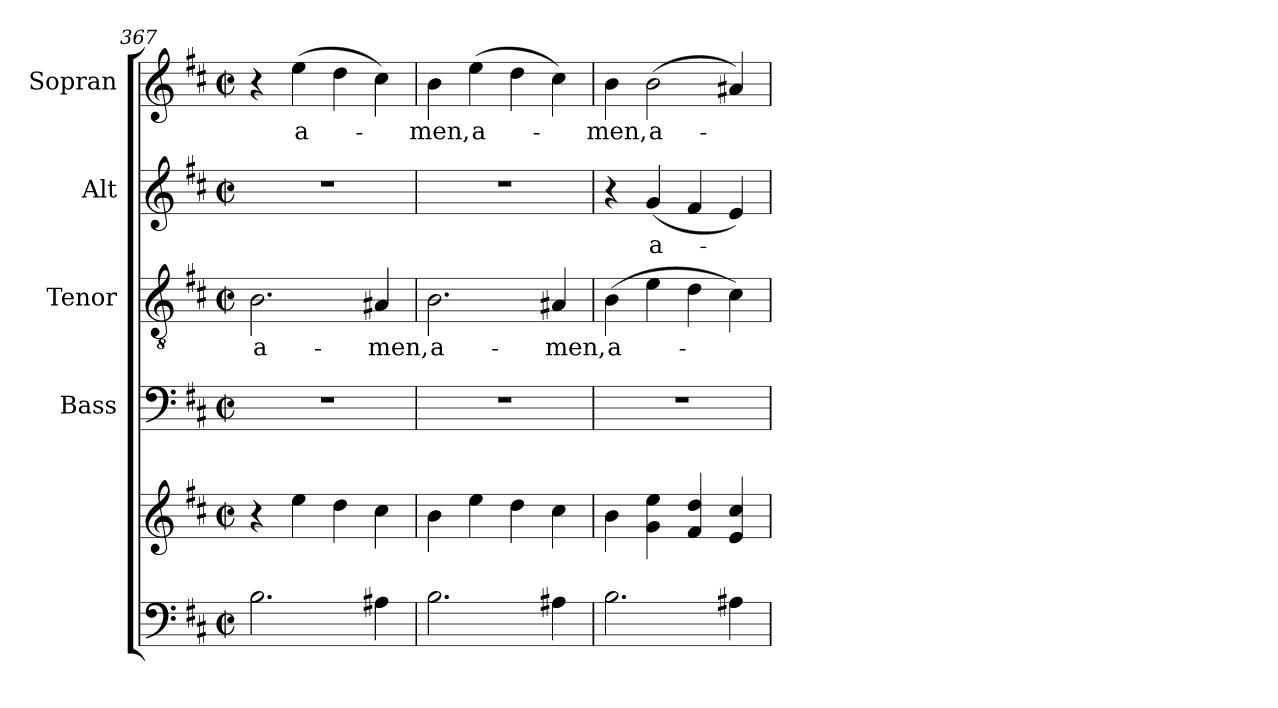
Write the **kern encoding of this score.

**kern	**kern	**kern	**kern	**text	**kern	**text	**kern	**text
*part5	*part5	*part4	*part3	*part3	*part2	*part2	*part1	*part1
*staff6	*staff5	*staff4	*staff3	*staff3	*staff2	*staff2	*staff1	*staff1
*	*	*I"Bass	*I"Tenor	*	*I"Alt	*	*I"Sopran	*
*	*	*I'B.	*I'T.	*	*I'A.	*	*I'S.	*
*clefF4	*clefG2	*clefF4	*clefGv2	*	*clefG2	*	*clefG2	*
*k[f#c#]	*k[f#c#]	*k[f#c#]	*k[f#c#]	*	*k[f#c#]	*	*k[f#c#]	*
*D:	*D:	*D:	*D:	*	*D:	*	*D:	*
*M2/2	*M2/2	*M2/2	*M2/2	*	*M2/2	*	*M2/2	*
*met(c|)	*met(c|)	*met(c|)	*met(c|)	*	*met(c|)	*	*met(c|)	*
=367	=367	=367	=367	=367	=367	=367	=367	=367
!	!	!	!	!LO:LY:b	!	!	!	!
2.B\	4r	1r	2.B\	a-	1r	.	4r	.
!	!	!	!	!	!	!	!	!LO:LY:b
.	4ee\	.	.	.	.	.	(>4ee\	a-
.	4dd\	.	.	.	.	.	4dd\	.
!	!	!	!	!LO:LY:b	!	!	!	!
4A#X\	4cc#\	.	4A#X/	-men,	.	.	4cc#\)	.
!!LO:PB:g=z
=368	=368	=368	=368	=368	=368	=368	=368	=368
!	!	!	!	!LO:LY:b	!	!	!	!LO:LY:b
2.B\	4b\	1r	2.B\	a-	1r	.	4b\	-men,
!	!	!	!	!	!	!	!	!LO:LY:b
.	4ee\	.	.	.	.	.	(>4ee\	a-
.	4dd\	.	.	.	.	.	4dd\	.
!	!	!	!	!LO:LY:b	!	!	!	!
4A#X\	4cc#\	.	4A#X/	-men,	.	.	4cc#\)	.
=369	=369	=369	=369	=369	=369	=369	=369	=369
!	!	!	!	!LO:LY:b	!	!	!	!LO:LY:b
2.B\	4b\	1r	(>4B\	a-	4r	.	4b\	-men,
!	!	!	!	!	!	!LO:LY:b	!	!LO:LY:b
.	4g\ 4ee\	.	4e\	.	(<4g/	a-	(>2b\	a-
.	4f#/ 4dd/	.	4d\	.	4f#/	.	.	.
4A#X\	4e/ 4cc#/	.	4c#\)	.	4e/)	.	4a#X/)	.
=	=	=	=	=	=	=	=	=
*-	*-	*-	*-	*-	*-	*-	*-	*-
